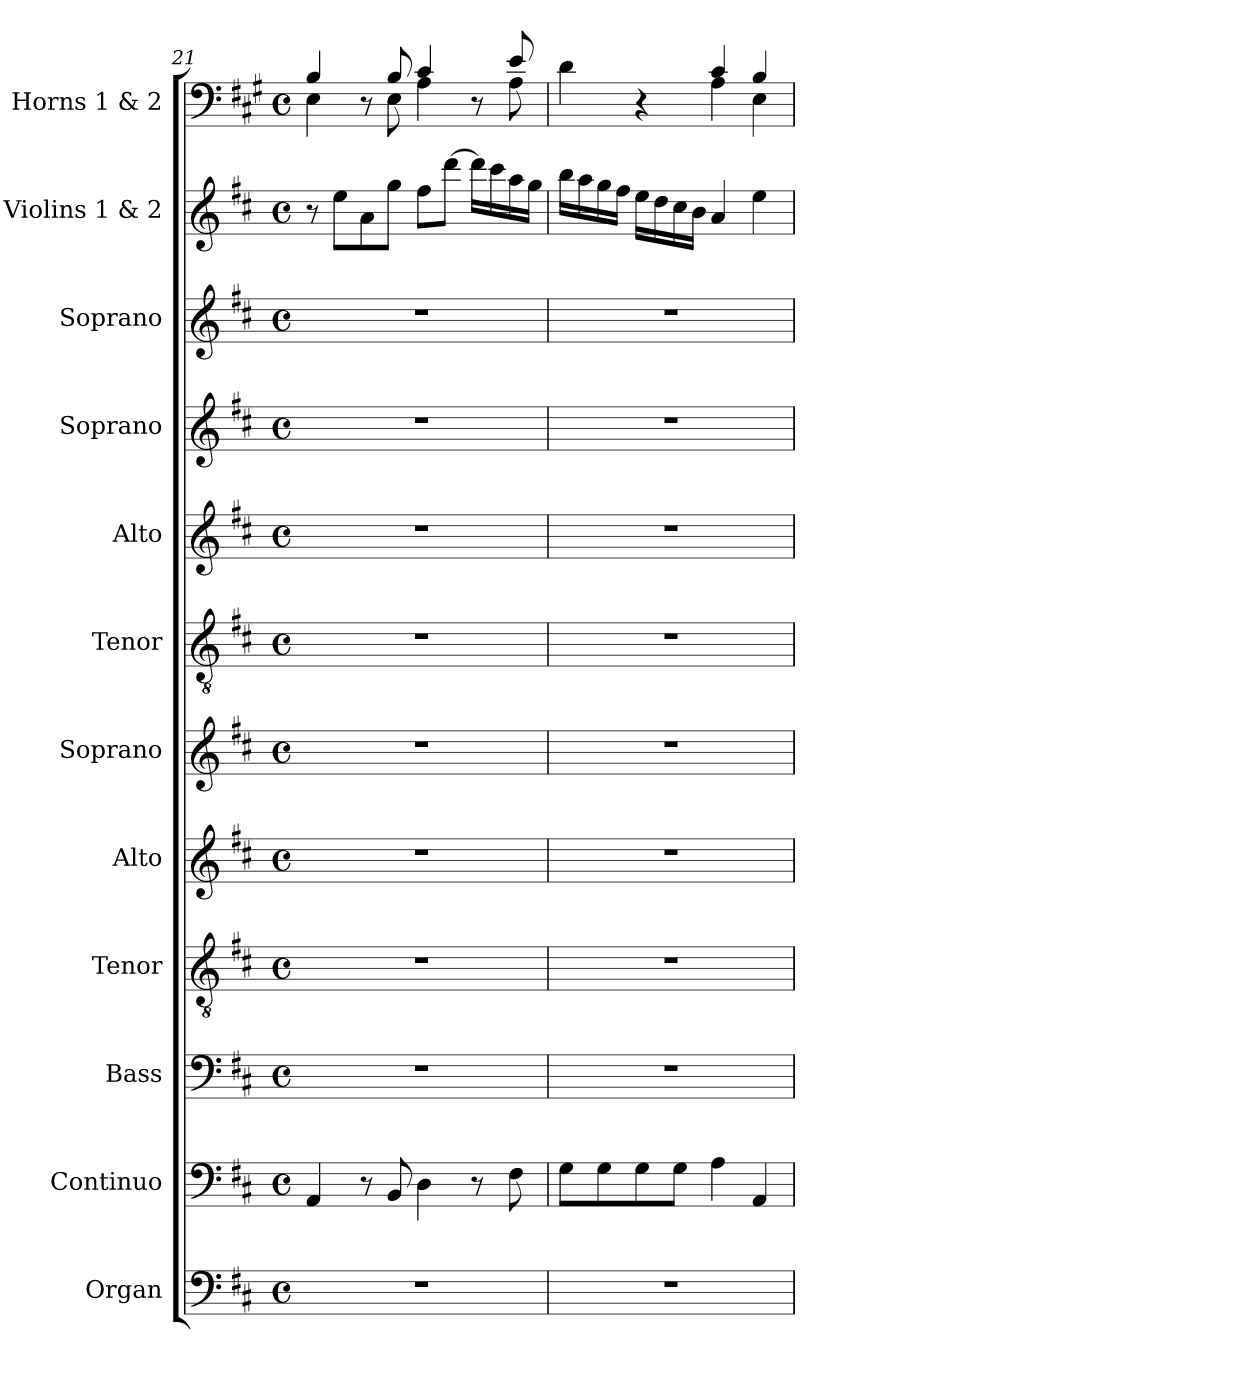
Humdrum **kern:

**kern	**kern	**kern	**kern	**kern	**kern	**kern	**kern	**kern	**kern	**kern	**kern
*part12	*part11	*part10	*part9	*part8	*part7	*part6	*part5	*part4	*part3	*part2	*part1
*staff12	*staff11	*staff10	*staff9	*staff8	*staff7	*staff6	*staff5	*staff4	*staff3	*staff2	*staff1
*I"Organ	*I"Continuo	*I"Bass	*I"Tenor	*I"Alto	*I"Soprano	*I"Tenor	*I"Alto	*I"Soprano	*I"Soprano	*I"Violins 1 & 2	*I"Horns 1 & 2
*I'Org.	*I'Cont.	*I'B.	*I'T.	*I'A.	*I'S.	*I'T.	*I'A.	*I'S.	*I'S.	*I'Vlns	*I'Hns.
*clefF4	*clefF4	*clefF4	*clefGv2	*clefG2	*clefG2	*clefGv2	*clefG2	*clefG2	*clefG2	*clefG2	*clefF4
*	*	*	*ITrd7c12	*	*	*ITrd7c12	*	*	*	*	*ITrd4c7
*k[f#c#]	*k[f#c#]	*k[f#c#]	*k[f#c#]	*k[f#c#]	*k[f#c#]	*k[f#c#]	*k[f#c#]	*k[f#c#]	*k[f#c#]	*k[f#c#]	*k[f#c#]
*D:	*D:	*D:	*D:	*D:	*D:	*D:	*D:	*D:	*D:	*D:	*D:
*M4/4	*M4/4	*M4/4	*M4/4	*M4/4	*M4/4	*M4/4	*M4/4	*M4/4	*M4/4	*M4/4	*M4/4
*met(c)	*met(c)	*met(c)	*met(c)	*met(c)	*met(c)	*met(c)	*met(c)	*met(c)	*met(c)	*met(c)	*met(c)
=21	=21	=21	=21	=21	=21	=21	=21	=21	=21	=21	=21
*	*	*	*	*	*	*	*	*	*	*	*^
1r	4AAi/	1r	1r	1r	1r	1r	1r	1r	1r	8r	4Ei/	4AAi\
.	.	.	.	.	.	.	.	.	.	8eei\L	.	.
.	8r	.	.	.	.	.	.	.	.	8ai\	8r	8ryy
.	8BBi/	.	.	.	.	.	.	.	.	8ggi\J	8Ei/	8AAi\
.	4Di\	.	.	.	.	.	.	.	.	8ff#i\L	4F#i/	4Di\
.	.	.	.	.	.	.	.	.	.	[8dddi\J	.	.
.	8r	.	.	.	.	.	.	.	.	16dddi\LL]	8r	8ryy
.	.	.	.	.	.	.	.	.	.	16ccc#i\	.	.
.	8F#i\	.	.	.	.	.	.	.	.	16aai\	8Ai/	8Di\
.	.	.	.	.	.	.	.	.	.	16ggi\JJ	.	.
=22	=22	=22	=22	=22	=22	=22	=22	=22	=22	=22	=22	=22
1r	8Gi\L	1r	1r	1r	1r	1r	1r	1r	1r	16bbi\LL	4Gi\	2ryy
.	.	.	.	.	.	.	.	.	.	16aai\	.	.
.	8Gi\	.	.	.	.	.	.	.	.	16ggi\	.	.
.	.	.	.	.	.	.	.	.	.	16ff#i\JJ	.	.
.	8Gi\	.	.	.	.	.	.	.	.	16eei\LL	4r	.
.	.	.	.	.	.	.	.	.	.	16ddi\	.	.
.	8Gi\J	.	.	.	.	.	.	.	.	16cc#i\	.	.
.	.	.	.	.	.	.	.	.	.	16bi\JJ	.	.
.	4Ai\	.	.	.	.	.	.	.	.	4ai/	4F#i/	4Di\
.	4AAi/	.	.	.	.	.	.	.	.	4eei\	4Ei/	4AAi\
*	*	*	*	*	*	*	*	*	*	*	*v	*v
=	=	=	=	=	=	=	=	=	=	=	=
*-	*-	*-	*-	*-	*-	*-	*-	*-	*-	*-	*-
